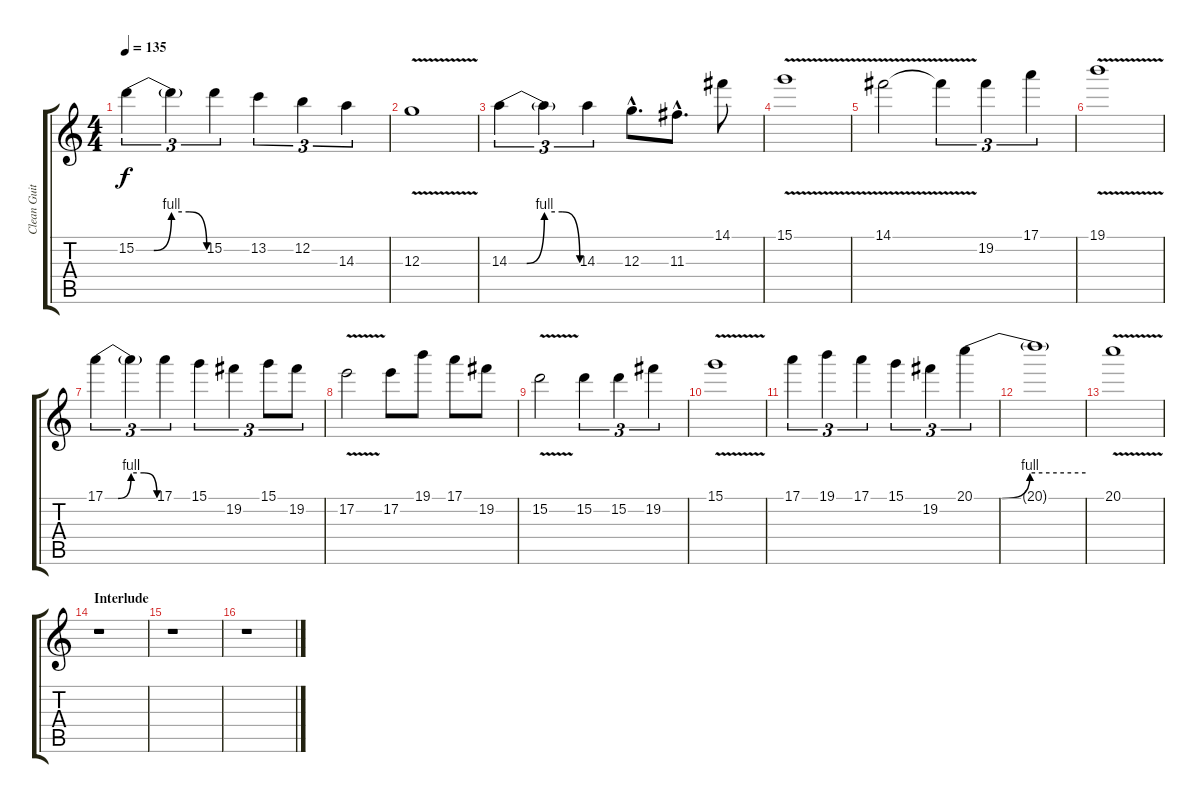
\track ("Clean Guitar" "Clean Guit") {instrument electricguitarclean}
\staff {score tabs}
\tuning (E4 B3 G3 D3 A2 E2) {hide}
\ts (4 4)
\tempo 135
\clef g2
\ks c
15.2{be (custom 0 0 15 0 30 4 45 4 60 0)}.4{tu (3 2) dy f} 15.2{t}.4{tu (3 2)} 15.2.4{tu (3 2)} 13.2.4{tu (3 2)} 12.2.4{tu (3 2)} 14.3.4{tu (3 2)} |
12.3{v}.1 |
14.3{be (custom 0 0 15 0 30 4 45 4 60 0)}.4{tu (3 2)} 14.3{t}.4{tu (3 2)} 14.3.4{tu (3 2)} 12.3{hac}.8{d} 11.3{hac}.8{d} 14.1.8 |
15.1{v}.1 |
14.1{v}.2 14.1{t}.4{tu (3 2)} 19.2.4{tu (3 2)} 17.1.4{tu (3 2)} |
19.1{v}.1 |
17.1{be (custom 0 0 15 0 30 4 45 4 60 0)}.4{tu (3 2)} 17.1{t}.4{tu (3 2)} 17.1.4{tu (3 2)} 15.1.4{tu (3 2)} 19.2.4{tu (3 2)} 15.1.8{tu (3 2)} 19.2.8{tu (3 2)} |
17.2{v}.2 17.2.8 19.1.8 17.1.8 19.2.8 |
15.2{v}.2 15.2.4{tu (3 2)} 15.2.4{tu (3 2)} 19.2.4{tu (3 2)} |
15.1{v}.1 |
17.1.4{tu (3 2)} 19.1.4{tu (3 2)} 17.1.4{tu (3 2)} 15.1.4{tu (3 2)} 19.2.4{tu (3 2)} 20.1{be (custom 0 0 15 0 30 4 60 4)}.4{tu (3 2)} |
20.1{t}.1 |
20.1{v}.1 |
\section ("" "Interlude")
r.1 |
r.1 |
r.1
